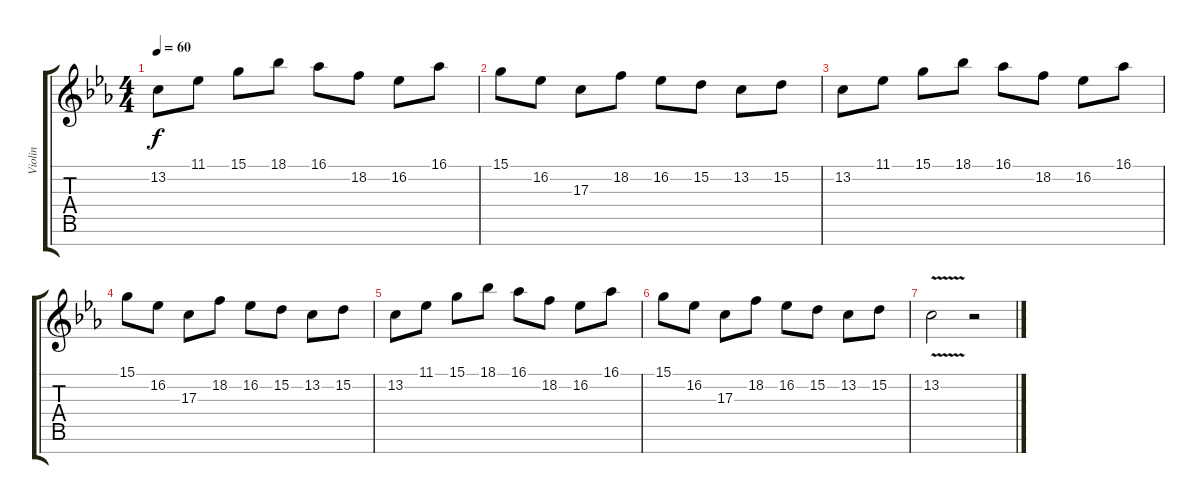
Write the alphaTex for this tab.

\track ("Violin" "Violin") {instrument violin}
\staff {score tabs}
\tuning (E4 B3 G3 D3 A2 E2 B1) {hide}
\ts (4 4)
\tempo 60
\clef g2
\ks eb
13.2.8{dy f} 11.1.8 15.1.8 18.1.8 16.1.8 18.2.8 16.2.8 16.1.8 |
15.1.8 16.2.8 17.3.8 18.2.8 16.2.8 15.2.8 13.2.8 15.2.8 |
13.2.8 11.1.8 15.1.8 18.1.8 16.1.8 18.2.8 16.2.8 16.1.8 |
15.1.8 16.2.8 17.3.8 18.2.8 16.2.8 15.2.8 13.2.8 15.2.8 |
13.2.8 11.1.8 15.1.8 18.1.8 16.1.8 18.2.8 16.2.8 16.1.8 |
15.1.8 16.2.8 17.3.8 18.2.8 16.2.8 15.2.8 13.2.8 15.2.8 |
13.2{v}.2 r.2
